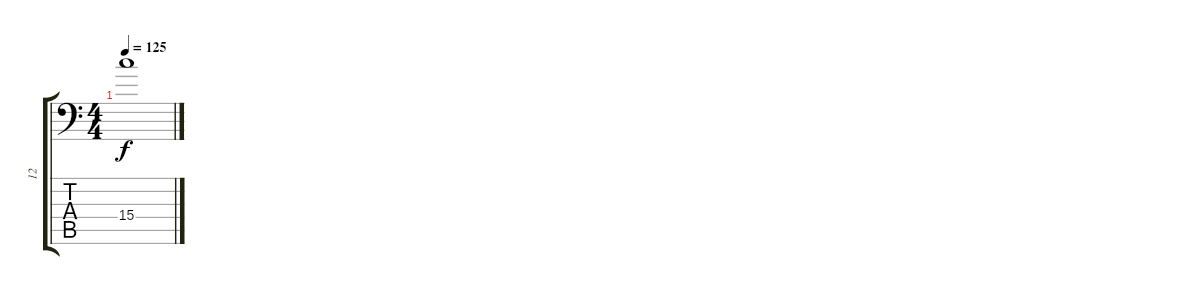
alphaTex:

\track ("12" "12") {instrument distortionguitar}
\staff {score tabs}
\tuning (B3 Gb3 D3 A2 E2 A1) {hide}
\ts (4 4)
\tempo 125
\clef f4
\ks c
15.4.1{dy f}
